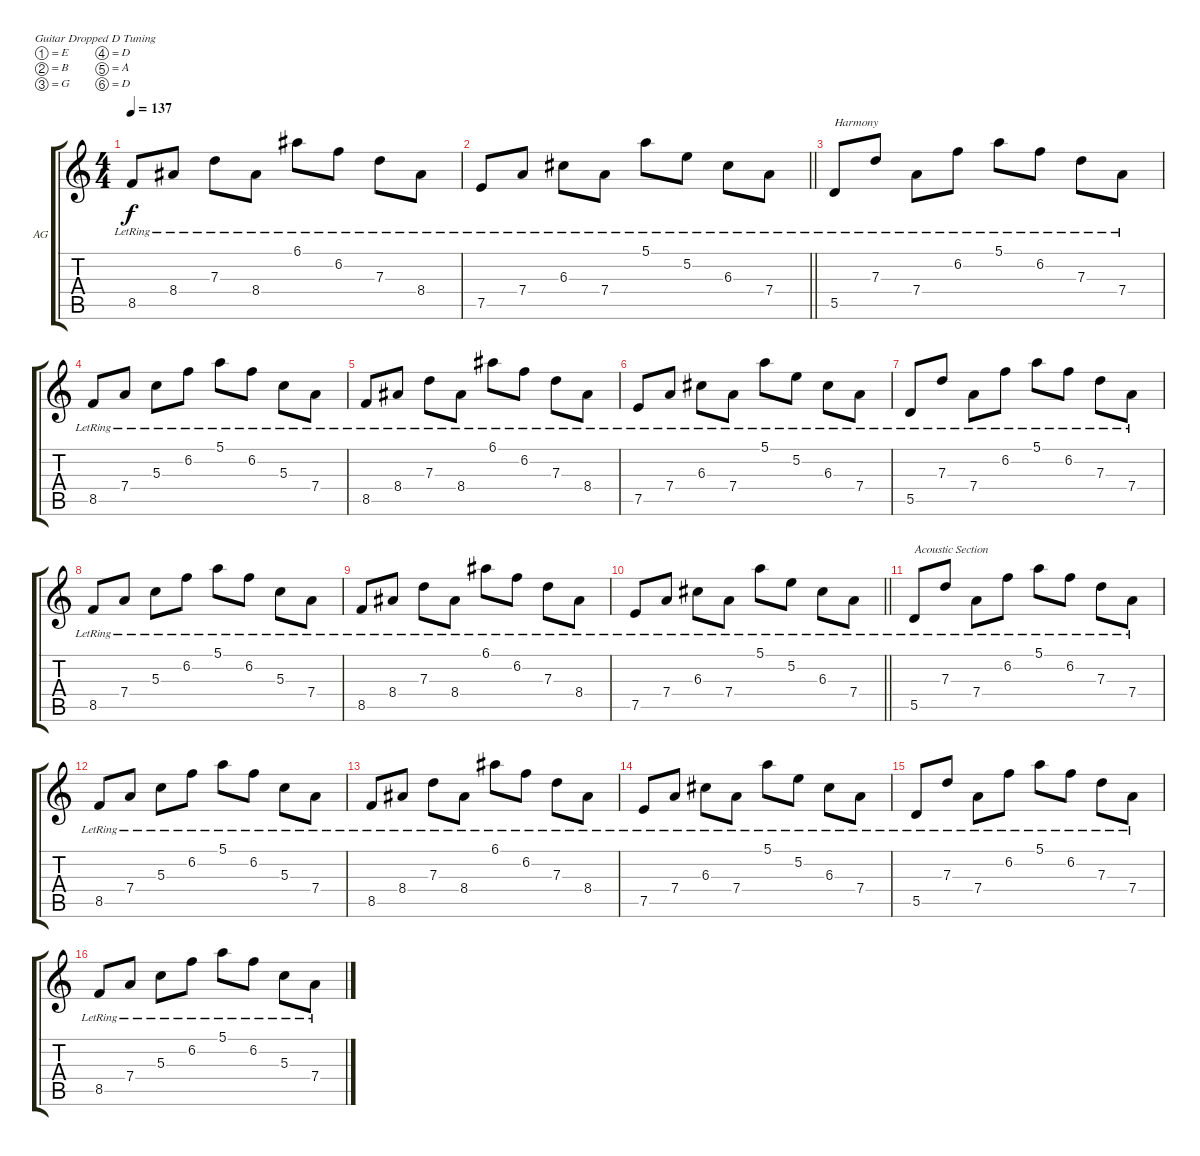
\defaultSystemsLayout 4
\bracketExtendMode groupsimilarinstruments
\firstSystemTrackNameOrientation horizontal
\otherSystemsTrackNameOrientation horizontal
\track ("Acoustic Guitar" "AG") {instrument acousticguitarsteel}
\staff {score tabs}
\tuning (E4 B3 G3 D3 A2 D2)
\ts (4 4)
\tempo 137
\clef g2
\scale
0.333333
\ks c
8.5{lr}.8{dy f} 8.4{lr}.8 7.3{lr}.8 8.4{lr}.8 6.1{lr}.8 6.2{lr}.8 7.3{lr}.8 8.4{lr}.8 |
\scale
0.333333
\barLineRight lightlight
7.5{lr}.8 7.4{lr}.8 6.3{lr}.8 7.4{lr}.8 5.1{lr}.8 5.2{lr}.8 6.3{lr}.8 7.4{lr}.8 |
\scale
0.333333 5.5{lr}.8{txt "Harmony"} 7.3{lr}.8 7.4{lr}.8 6.2{lr}.8 5.1{lr}.8 6.2{lr}.8 7.3{lr}.8 7.4{lr}.8 |
\scale
0.333333 8.5{lr}.8 7.4{lr}.8 5.3{lr}.8 6.2{lr}.8 5.1{lr}.8 6.2{lr}.8 5.3{lr}.8 7.4{lr}.8 |
\scale
0.333333 8.5{lr}.8 8.4{lr}.8 7.3{lr}.8 8.4{lr}.8 6.1{lr}.8 6.2{lr}.8 7.3{lr}.8 8.4{lr}.8 |
\scale
0.333333 7.5{lr}.8 7.4{lr}.8 6.3{lr}.8 7.4{lr}.8 5.1{lr}.8 5.2{lr}.8 6.3{lr}.8 7.4{lr}.8 |
\scale
0.333333 5.5{lr}.8 7.3{lr}.8 7.4{lr}.8 6.2{lr}.8 5.1{lr}.8 6.2{lr}.8 7.3{lr}.8 7.4{lr}.8 |
\scale
0.333333 8.5{lr}.8 7.4{lr}.8 5.3{lr}.8 6.2{lr}.8 5.1{lr}.8 6.2{lr}.8 5.3{lr}.8 7.4{lr}.8 |
\scale
0.333333 8.5{lr}.8 8.4{lr}.8 7.3{lr}.8 8.4{lr}.8 6.1{lr}.8 6.2{lr}.8 7.3{lr}.8 8.4{lr}.8 |
\scale
0.333333
\barLineRight lightlight
7.5{lr}.8 7.4{lr}.8 6.3{lr}.8 7.4{lr}.8 5.1{lr}.8 5.2{lr}.8 6.3{lr}.8 7.4{lr}.8 |
\scale
0.333333 5.5{lr}.8{txt "Acoustic Section"} 7.3{lr}.8 7.4{lr}.8 6.2{lr}.8 5.1{lr}.8 6.2{lr}.8 7.3{lr}.8 7.4{lr}.8 |
\scale
0.333333 8.5{lr}.8 7.4{lr}.8 5.3{lr}.8 6.2{lr}.8 5.1{lr}.8 6.2{lr}.8 5.3{lr}.8 7.4{lr}.8 |
\scale
0.333333 8.5{lr}.8 8.4{lr}.8 7.3{lr}.8 8.4{lr}.8 6.1{lr}.8 6.2{lr}.8 7.3{lr}.8 8.4{lr}.8 |
\scale
0.333333 7.5{lr}.8 7.4{lr}.8 6.3{lr}.8 7.4{lr}.8 5.1{lr}.8 5.2{lr}.8 6.3{lr}.8 7.4{lr}.8 |
\scale
0.333333 5.5{lr}.8 7.3{lr}.8 7.4{lr}.8 6.2{lr}.8 5.1{lr}.8 6.2{lr}.8 7.3{lr}.8 7.4{lr}.8 |
\scale
0.333333 8.5{lr}.8 7.4{lr}.8 5.3{lr}.8 6.2{lr}.8 5.1{lr}.8 6.2{lr}.8 5.3{lr}.8 7.4{lr}.8
